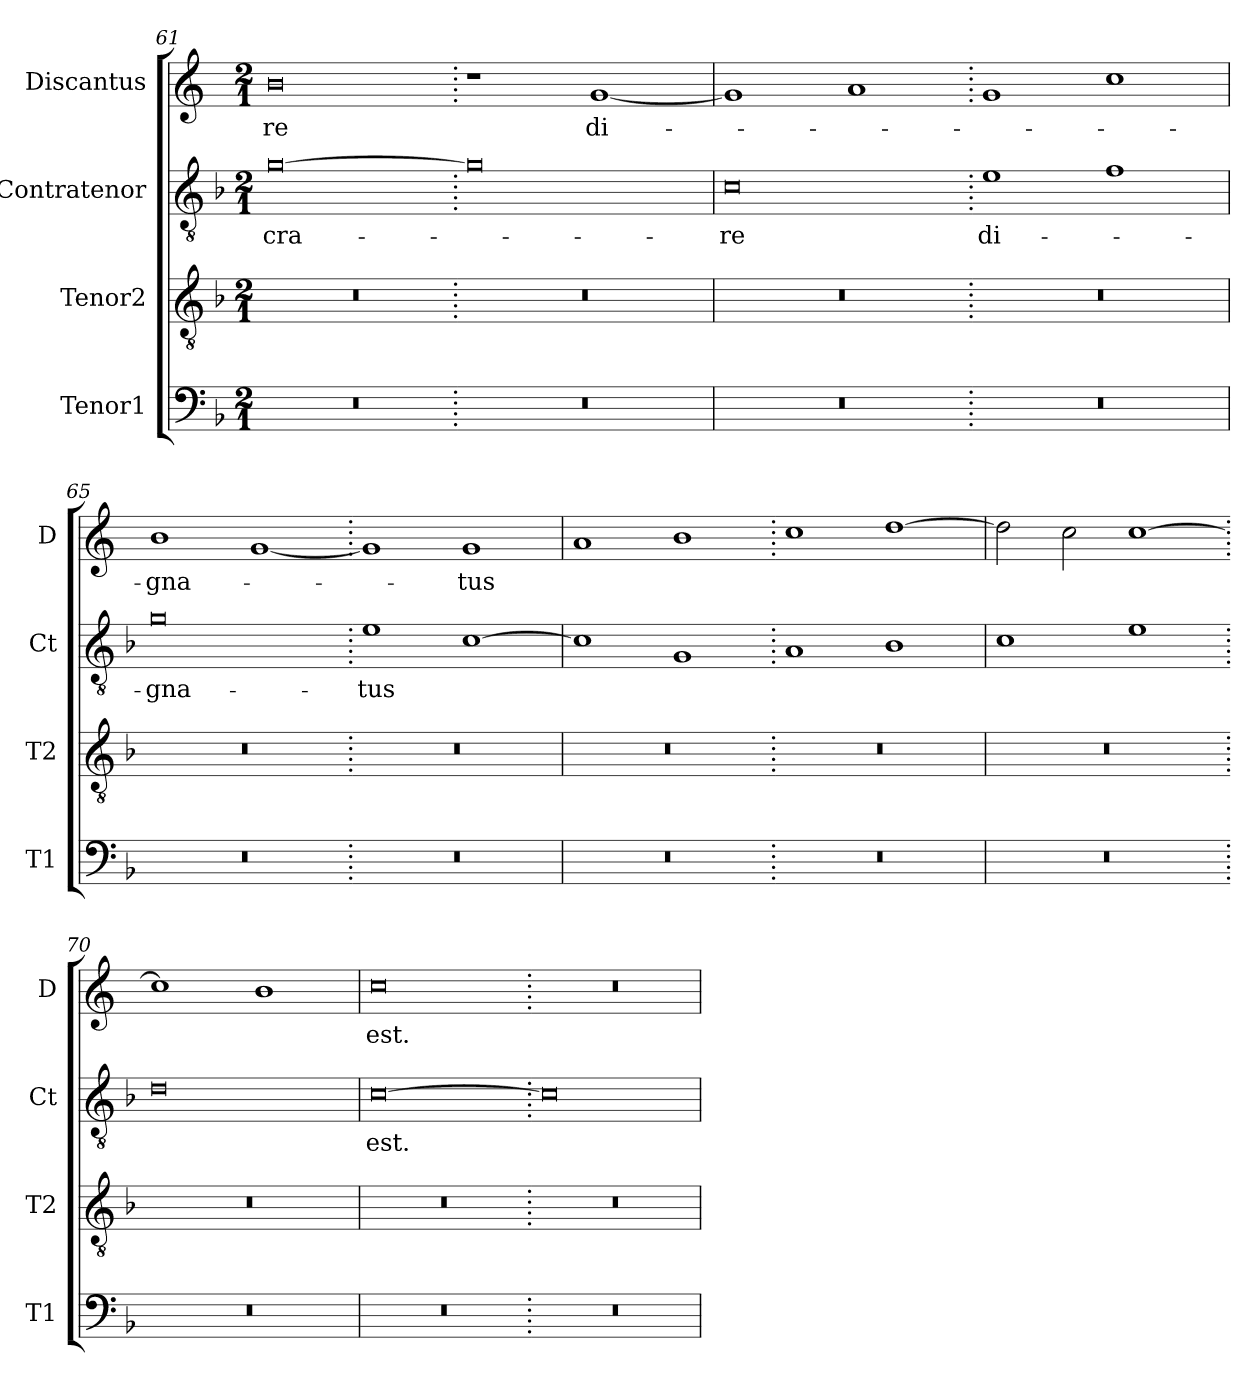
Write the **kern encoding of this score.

**kern	**kern	**kern	**text	**kern	**text
*part4	*part3	*part2	*part2	*part1	*part1
*staff4	*staff3	*staff2	*staff2	*staff1	*staff1
*I"Tenor1	*I"Tenor2	*I"Contratenor	*	*I"Discantus	*
*I'T1	*I'T2	*I'Ct	*	*I'D	*
*clefF4	*clefGv2	*clefGv2	*	*clefG2	*
*k[b-]	*k[b-]	*k[b-]	*	*k[]	*
*M2/1	*M2/1	*M2/1	*	*M2/1	*
=61	=61	=61	=61	=61	=61
!LO:N:vis=1	!LO:N:vis=1	!	!	!	!
0r	0r	[0g	-cra-	0b	-re
=62.	=62.	=62.	=62.	=62.	=62.
!LO:N:vis=1	!LO:N:vis=1	!	!	!	!
0r	0r	0g]	.	1r	.
.	.	.	.	[1g	di-
=63	=63	=63	=63	=63	=63
!LO:N:vis=1	!LO:N:vis=1	!	!	!	!
0r	0r	0c	-re	1g]	.
.	.	.	.	1a	.
=64.	=64.	=64.	=64.	=64.	=64.
!LO:N:vis=1	!LO:N:vis=1	!	!	!	!
0r	0r	1e	di-	1g	.
.	.	1f	.	1cc	.
=65	=65	=65	=65	=65	=65
!LO:N:vis=1	!LO:N:vis=1	!	!	!	!
0r	0r	0g	-gna-	1b	-gna-
.	.	.	.	[1g	.
=66.	=66.	=66.	=66.	=66.	=66.
!LO:N:vis=1	!LO:N:vis=1	!	!	!	!
0r	0r	1e	-tus	1g]	.
.	.	[1c	.	1g	-tus
=67	=67	=67	=67	=67	=67
!LO:N:vis=1	!LO:N:vis=1	!	!	!	!
0r	0r	1c]	.	1a	.
.	.	1G	.	1b	.
=68.	=68.	=68.	=68.	=68.	=68.
!LO:N:vis=1	!LO:N:vis=1	!	!	!	!
0r	0r	1A	.	1cc	.
.	.	1B-	.	[1dd	.
=69	=69	=69	=69	=69	=69
!LO:N:vis=1	!LO:N:vis=1	!	!	!	!
0r	0r	1c	.	2dd\]	.
.	.	.	.	2cc\	.
.	.	1e	.	[1cc	.
=70.	=70.	=70.	=70.	=70.	=70.
!LO:N:vis=1	!LO:N:vis=1	!	!	!	!
0r	0r	0d	.	1cc]	.
.	.	.	.	1b	.
=71	=71	=71	=71	=71	=71
!LO:N:vis=1	!LO:N:vis=1	!	!	!	!
0r	0r	[0c	est.	0cc	est.
=72.	=72.	=72.	=72.	=72.	=72.
!LO:N:vis=1	!LO:N:vis=1	!	!	!	!
0r	0r	0c]	.	0r	.
=	=	=	=	=	=
*-	*-	*-	*-	*-	*-
